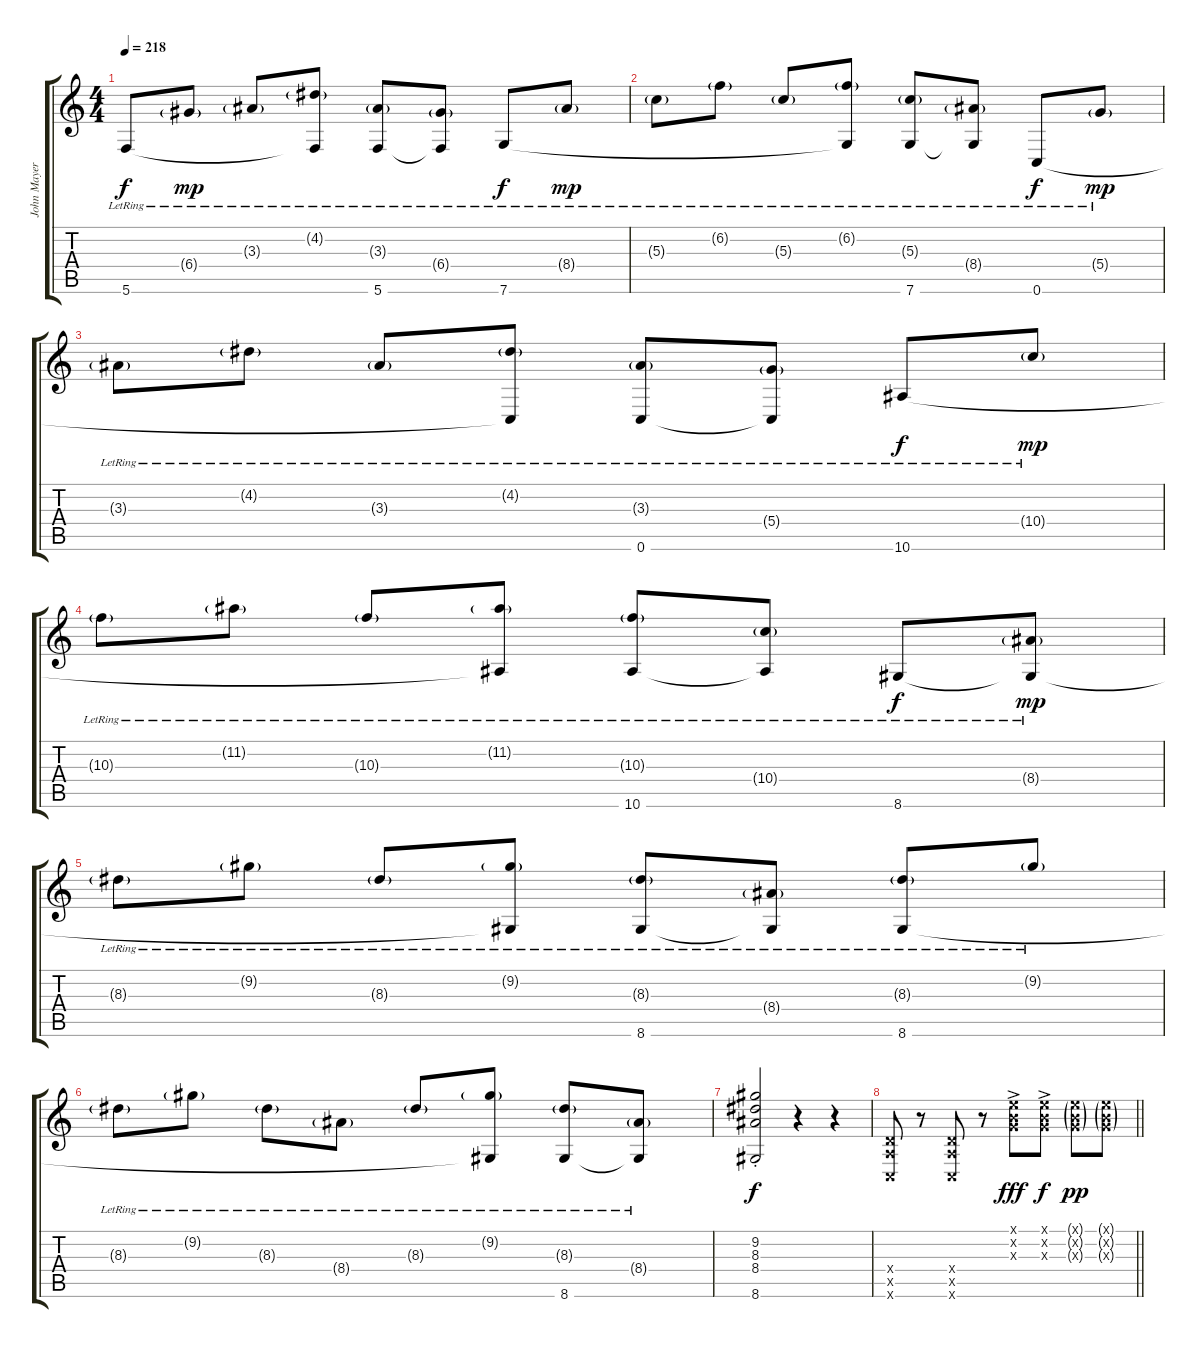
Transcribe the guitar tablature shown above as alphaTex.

\track ("John Mayer" "John Mayer") {instrument acousticguitarnylon}
\staff {score tabs}
\tuning (E4 B3 G3 D3 A2 C2) {hide}
\ts (4 4)
\tempo 218
\clef g2
\ks c
5.6{lr}.8{dy f} 6.4{g lr}.8{dy mp} 3.3{g lr}.8 (4.2{g lr} 5.6{t}).8 (3.3{g lr} 5.6{lr}).8 (6.4{g lr} 5.6{t}).8 7.6{lr}.8{dy f} 8.4{g lr}.8{dy mp} |
5.3{g lr}.8 6.2{g lr}.8 5.3{g lr}.8 (6.2{g lr} 7.6{t}).8 (5.3{g lr} 7.6{lr}).8 (8.4{g lr} 7.6{t}).8 0.6{lr}.8{dy f} 5.4{g lr}.8{dy mp} |
3.3{g lr}.8 4.2{g lr}.8 3.3{g lr}.8 (4.2{g lr} 0.6{t}).8 (3.3{g lr} 0.6{lr}).8 (5.4{g lr} 0.6{t}).8 10.6{lr}.8{dy f} 10.4{g lr}.8{dy mp} |
10.3{g lr}.8 11.2{g lr}.8 10.3{g lr}.8 (11.2{g lr} 10.6{t}).8 (10.3{g lr} 10.6{lr}).8 (10.4{g lr} 10.6{t}).8 8.6{lr}.8{dy f} (8.4{g lr} 8.6{t}).8{dy mp} |
8.3{g lr}.8 9.2{g lr}.8 8.3{g lr}.8 (9.2{g lr} 8.6{t}).8 (8.3{g lr} 8.6{lr}).8 (8.4{g lr} 8.6{t}).8 (8.3{g lr} 8.6{lr}).8 9.2{g lr}.8 |
8.3{g lr}.8 9.2{g lr}.8 8.3{g lr}.8 8.4{g lr}.8 8.3{g lr}.8 (9.2{g lr} 8.6{t}).8 (8.3{g lr} 8.6{lr}).8 (8.4{g lr} 8.6{t}).8 |
(9.2{st} 8.3{st} 8.4{st} 8.6{st}).2{dy f} r.4 r.4 |
\barLineRight lightlight
(0.4{x} 0.5{x} 0.6{x}).8 r.8 (0.4{x} 0.5{x} 0.6{x}).8 r.8 (0.1{ac x} 0.2{ac x} 0.3{ac x}).8{dy fff} (0.1{ac x} 0.2{ac x} 0.3{ac x}).8{dy f} (0.1{g x} 0.2{g x} 0.3{g x}).8{dy pp} (0.1{g x} 0.2{g x} 0.3{g x}).8
